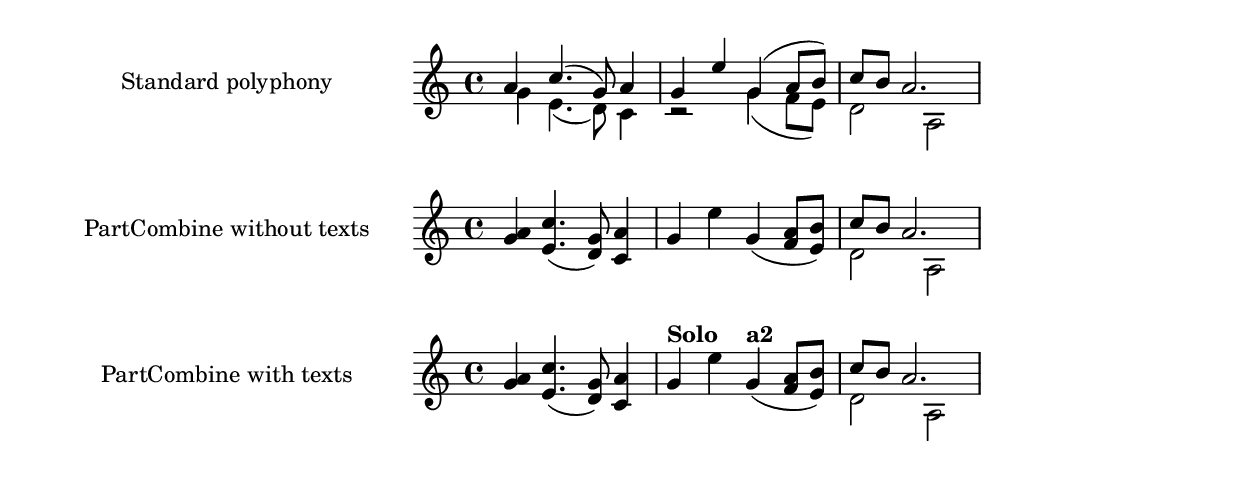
%% Do not edit this file; it is auto-generated from LSR http://lsr.dsi.unimi.it
%% This file is in the public domain.
%% Tags: simultaneous-notes, text
\version "2.11.35"

\header { texidoc = "
The part combiner tool ( \\partcombine command ) allows you to combine
different parts on a same Staff. You can choose whether you want or
don't want to add texts such as \"solo\" or \"a2\", by defining the
printPartCombineTexts property.

For vocal scores (hymns), there is no need to add \"solo\"/\"a2\"
texts, so they should be switched off. However, you'd better not use it
if there are any solos, as they won't be indicated. In such cases, you
may simply want to use standard LilyPond polyphony.

This snippet presents the three ways two parts can be printed on a same
staff : standard polyphony, \\partcombine whitout texts, and
\\partcombine with texts.


" }
% begin verbatim
musicUp = {
  \time 4/4
  \relative c'' {
    a4 c4.(g8) a4 |
    g4 e' g,( a8 b) | 
    c b a2.
  }
}

musicDown = {
  \relative c'' {
    g4 e4.(d8) c4 |
    r2 g'4( f8 e) |
    d2 a
  }
}

\score{
  \new Staff {
    \set Staff.instrumentName = "Standard polyphony  "
    << \musicUp  \\ \musicDown >>
}

  \layout{ 
    indent = 6.0\cm 
  }
}

\score{
	\context Staff {
			\set Staff.instrumentName = "PartCombine without texts  "
			\partcombine \musicUp \musicDown
	}
	\layout{
		indent = 6.0\cm
		\context {
			\Voice
			printPartCombineTexts = ##f
		}
	}
}

\score{
	\context Staff {
			\set Staff.instrumentName = "PartCombine with texts  "
			\partcombine \musicUp \musicDown
	}
	\layout{
		indent = 6.0\cm
		\context {
			\Voice
			printPartCombineTexts = ##t
		}
	}
}

